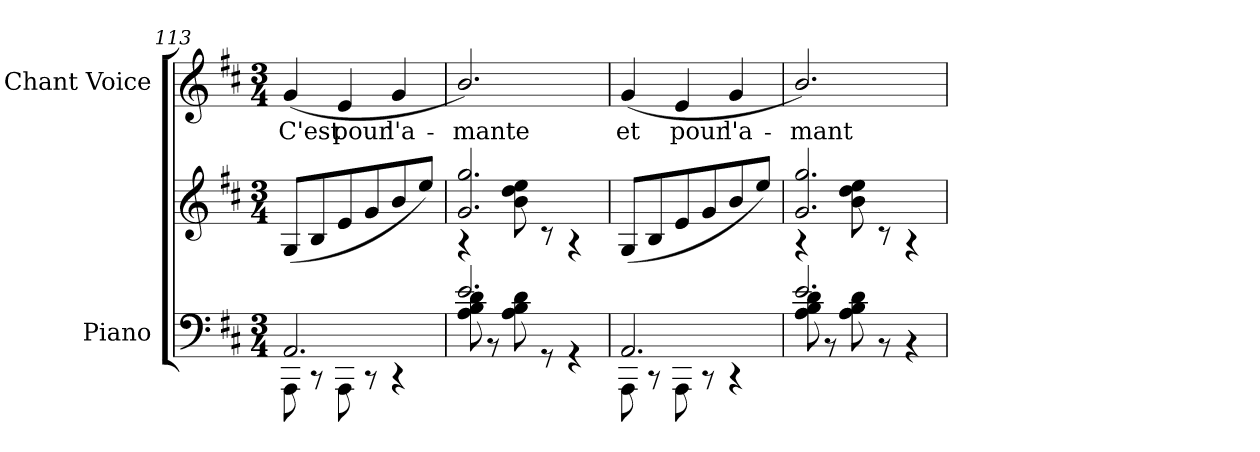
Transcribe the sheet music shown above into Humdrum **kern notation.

**kern	**kern	**kern	**text
*part2	*part2	*part1	*part1
*staff3	*staff2	*staff1	*staff1
*I"Piano	*	*I"Chant Voice	*
*I'Pno	*	*	*
*clefF4	*clefG2	*clefG2	*
*k[f#c#]	*k[f#c#]	*k[f#c#]	*
*M3/4	*M3/4	*M3/4	*
=113	=113	=113	=113
*^	*	*	*
2.AA/	8AAA\	(8G/L	(>4g/	C'est
.	8r	8B/	.	.
.	8AAA\	8e/	4e/	pour
.	8r	8g/	.	.
.	4r	8b/	4g/	l'a-
.	.	8ee/J)	.	.
=114	=114	=114	=114	=114
*	*	*^	*	*
2.e/	8A\ 8B\ 8d\	2.g/ 2.gg/	4r	2.b/)	-mante
.	8r	.	.	.	.
.	8A\ 8B\ 8d\	.	8b\ 8dd\ 8ee\	.	.
.	8r	.	8r	.	.
.	4r	.	4r	.	.
*	*	*v	*v	*	*
=115	=115	=115	=115	=115
2.AA/	8AAA\	(8G/L	(>4g/	et
.	8r	8B/	.	.
.	8AAA\	8e/	4e/	pour
.	8r	8g/	.	.
.	4r	8b/	4g/	l'a-
.	.	8ee/J)	.	.
=116	=116	=116	=116	=116
*	*	*^	*	*
2.e/	8A\ 8B\ 8d\	2.g/ 2.gg/	4r	2.b/)	-mant
.	8r	.	.	.	.
.	8A\ 8B\ 8d\	.	8b\ 8dd\ 8ee\	.	.
.	8r	.	8r	.	.
.	4r	.	4r	.	.
*v	*v	*	*	*	*
*	*v	*v	*	*
=	=	=	=
*-	*-	*-	*-
